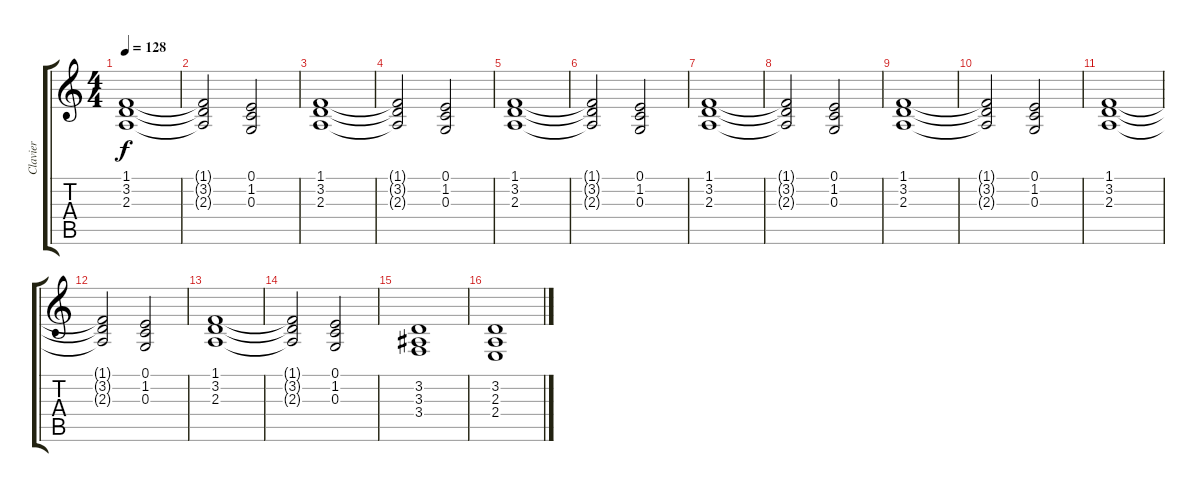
\track ("Clavier" "Clavier") {instrument synthstrings1}
\staff {score tabs}
\tuning (E4 B3 G3 D3 A2 E2) {hide}
\ts (4 4)
\tempo 128
\clef g2
\ks c
(1.1 3.2 2.3).1{dy f} |
(1.1{t} 3.2{t} 2.3{t}).2 (0.1 1.2 0.3).2 |
(1.1 3.2 2.3).1 |
(1.1{t} 3.2{t} 2.3{t}).2 (0.1 1.2 0.3).2 |
(1.1 3.2 2.3).1 |
(1.1{t} 3.2{t} 2.3{t}).2 (0.1 1.2 0.3).2 |
(1.1 3.2 2.3).1 |
(1.1{t} 3.2{t} 2.3{t}).2 (0.1 1.2 0.3).2 |
(1.1 3.2 2.3).1 |
(1.1{t} 3.2{t} 2.3{t}).2 (0.1 1.2 0.3).2 |
(1.1 3.2 2.3).1 |
(1.1{t} 3.2{t} 2.3{t}).2 (0.1 1.2 0.3).2 |
(1.1 3.2 2.3).1 |
(1.1{t} 3.2{t} 2.3{t}).2 (0.1 1.2 0.3).2 |
(3.2 3.3 3.4).1 |
(3.2 2.3 2.4).1
